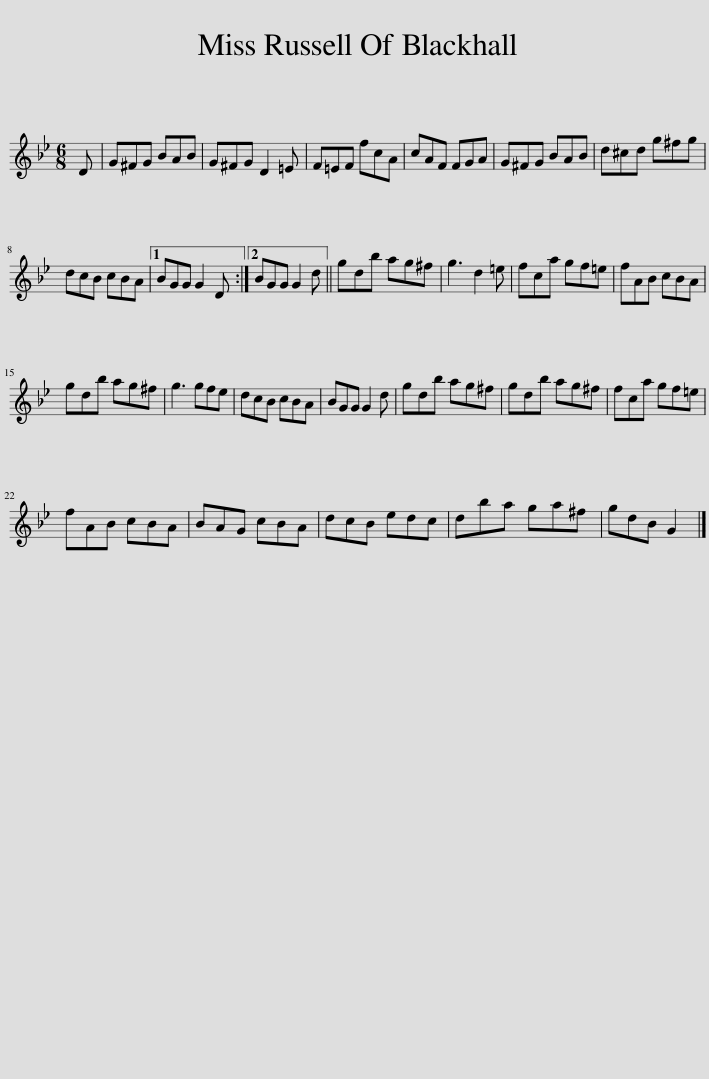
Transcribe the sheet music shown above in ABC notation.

X:1
L:1/8
M:6/8
I:linebreak $
K:Gmin
V:1 treble
V:1
 D | G^FG BAB | G^FG D2 =E | F=EF fcA | cAF FGA | %5
 G^FG BAB | d^cd g^fg |$ dcB cBA |1 BGG G2 D :|2 BGG G2 d || %10
 gdb ag^f | g3 d2 =e | fca gf=e | fAB cBA |$ gdb ag^f | %15
 g3 gfe | dcB cBA | BGG G2 d | gdb ag^f | gdb ag^f | %20
 fca gf=e |$ fAB cBA | BAG cBA | dcB edc | dba ga^f | %25
 gdB G2 |] %26
